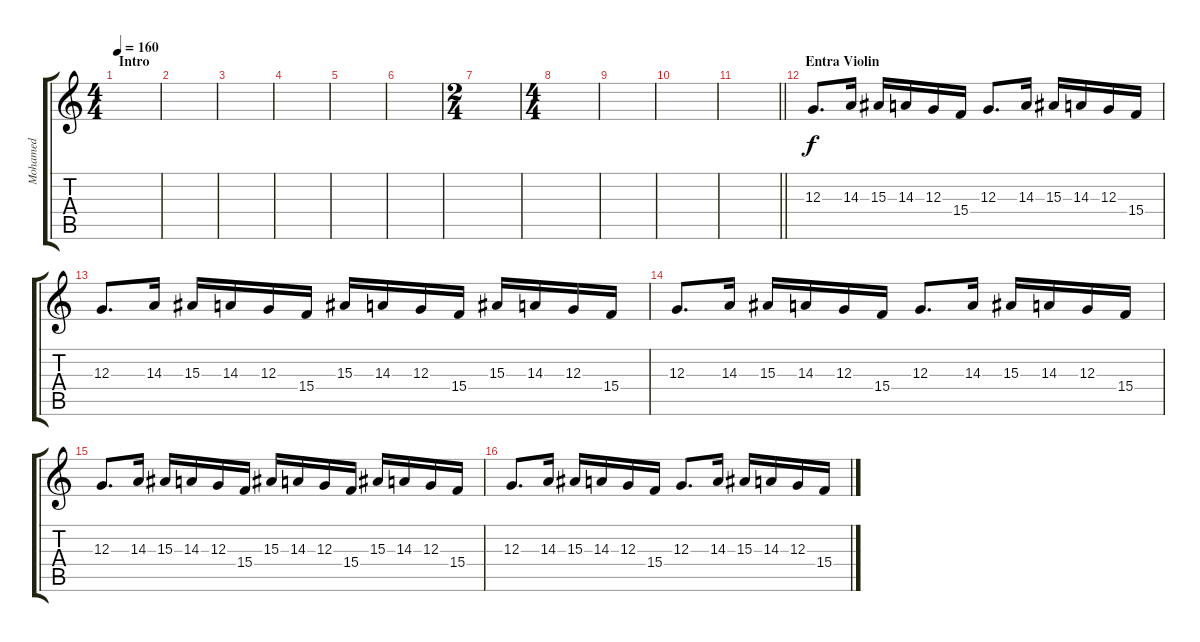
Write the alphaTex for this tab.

\track ("Mohamed" "Mohamed") {instrument violin}
\staff {score tabs}
\tuning (E4 B3 G3 D3 A2 E2) {hide}
\ts (4 4)
\section ("" "Intro")
\tempo 160
\clef g2
\ks c
|
|
|
|
|
|
\ts (2 4)
|
\ts (4 4)
|
|
|
\barLineRight lightlight
|
\section ("" "Entra Violin")
12.3.8{d} 14.3.16 15.3.16 14.3.16 12.3.16 15.4.16 12.3.8{d} 14.3.16 15.3.16 14.3.16 12.3.16 15.4.16 |
12.3.8{d} 14.3.16 15.3.16 14.3.16 12.3.16 15.4.16 15.3.16 14.3.16 12.3.16 15.4.16 15.3.16 14.3.16 12.3.16 15.4.16 |
12.3.8{d} 14.3.16 15.3.16 14.3.16 12.3.16 15.4.16 12.3.8{d} 14.3.16 15.3.16 14.3.16 12.3.16 15.4.16 |
12.3.8{d} 14.3.16 15.3.16 14.3.16 12.3.16 15.4.16 15.3.16 14.3.16 12.3.16 15.4.16 15.3.16 14.3.16 12.3.16 15.4.16 |
12.3.8{d} 14.3.16 15.3.16 14.3.16 12.3.16 15.4.16 12.3.8{d} 14.3.16 15.3.16 14.3.16 12.3.16 15.4.16
